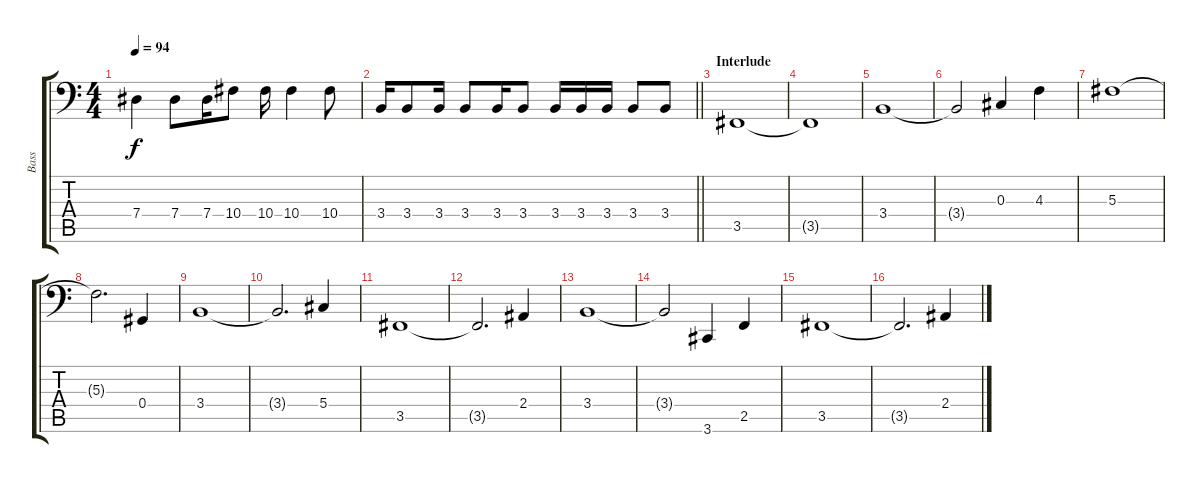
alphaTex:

\track ("Bass" "Bass") {instrument electricbasspick}
\staff {score tabs}
\tuning (B2 Gb2 Db2 Ab1 Eb1 Bb0) {hide}
\ts (4 4)
\tempo 94
\clef f4
\ks c
7.4.4{dy f} 7.4.8 7.4.16 10.4.8 10.4.16 10.4.4 10.4.8 |
\barLineRight lightlight
3.4.16 3.4.8 3.4.16 3.4.8 3.4.16 3.4.8 3.4.16 3.4.16 3.4.16 3.4.8 3.4.8 |
\section ("" "Interlude")
3.5.1 |
3.5{t}.1 |
3.4.1 |
3.4{t}.2 0.3.4 4.3.4 |
5.3.1 |
5.3{t}.2{d} 0.4.4 |
3.4.1 |
3.4{t}.2{d} 5.4.4 |
3.5.1 |
3.5{t}.2{d} 2.4.4 |
3.4.1 |
3.4{t}.2 3.6.4 2.5.4 |
3.5.1 |
3.5{t}.2{d} 2.4.4
